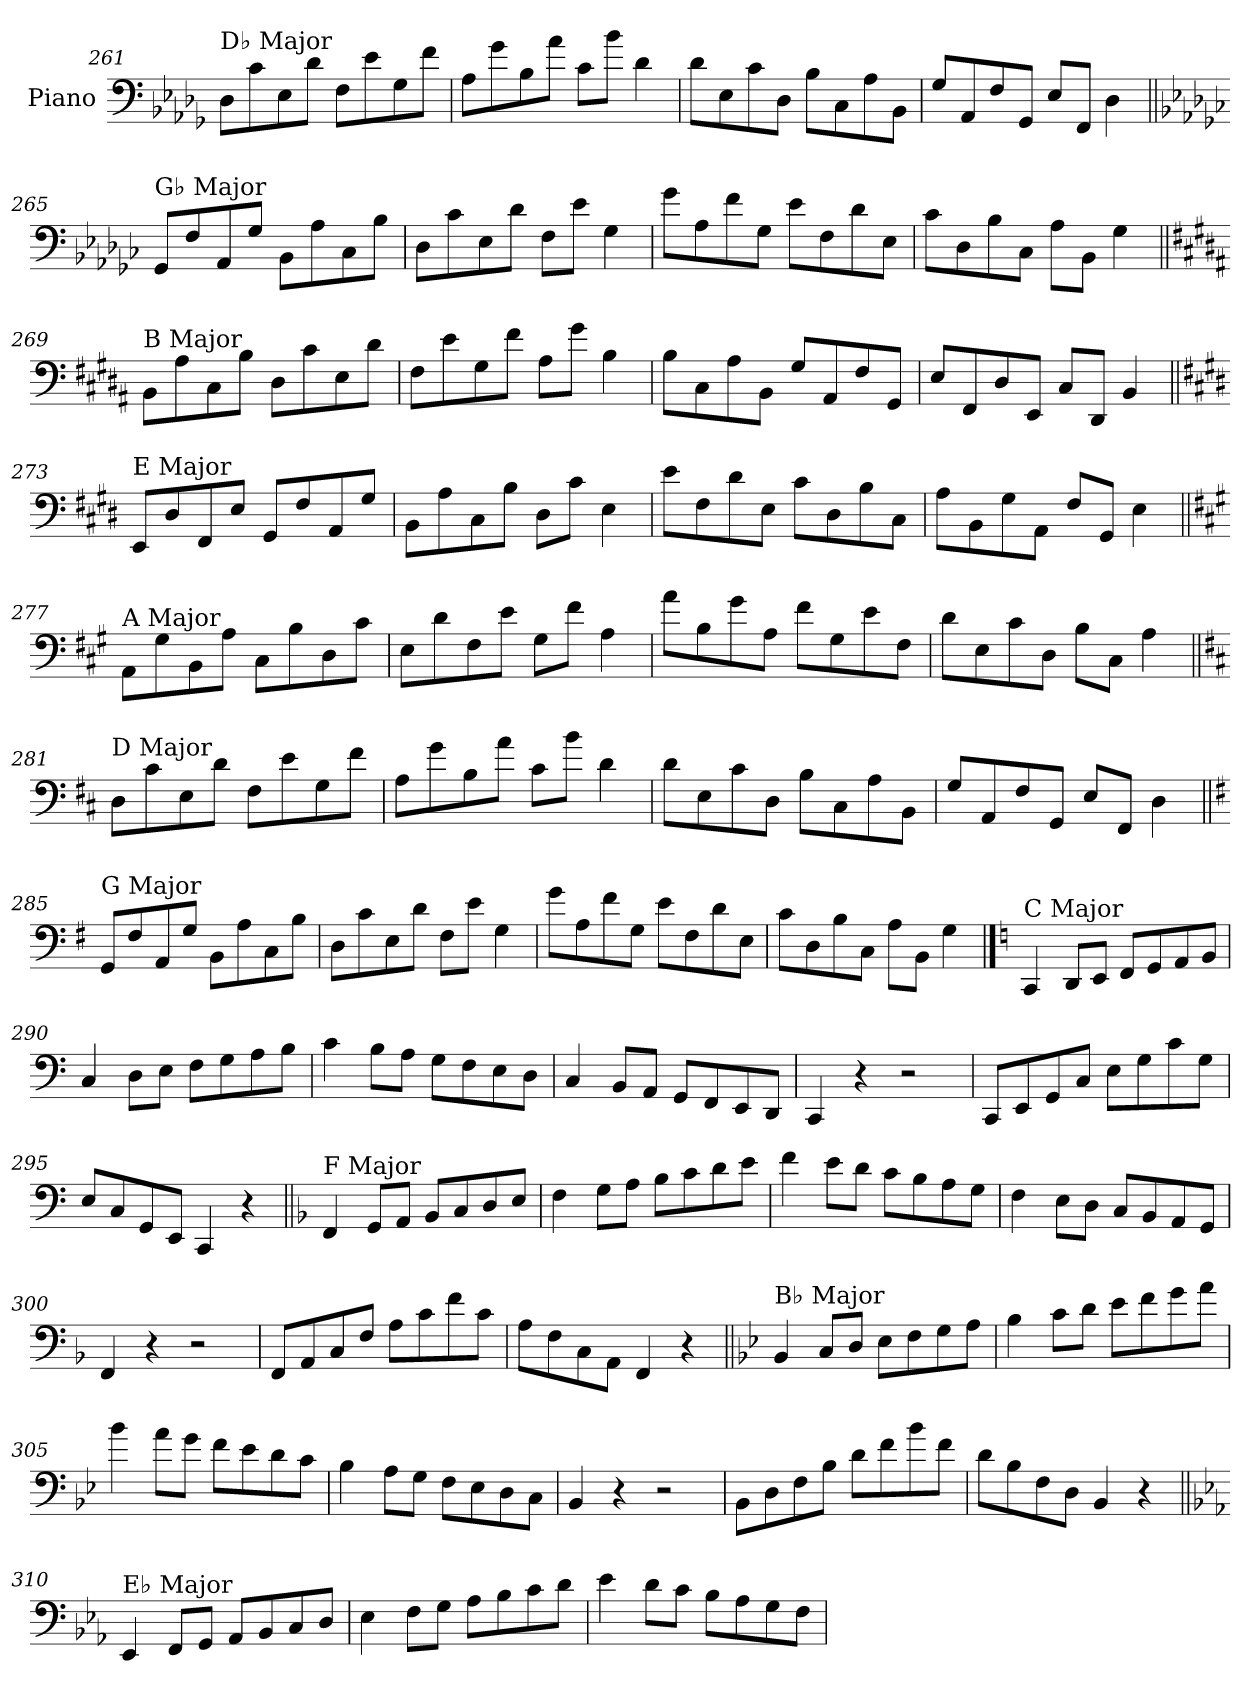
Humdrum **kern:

**kern
*part1
*staff1
*I"Piano
*I'Pno.
!!LO:LB:g=z
*clefF4
*k[b-e-a-d-g-]
=261
!LO:TX:a:t=D♭ Major
8D-\L
8c\
8E-\
8d-\J
8F\L
8e-\
8G-\
8f\J
=262
8A-\L
8g-\
8B-\
8a-\J
8c\L
8b-\J
4d-\
=263
8d-\L
8E-\
8c\
8D-\J
8B-\L
8C\
8A-\
8BB-\J
=264
8G-/L
8AA-/
8F/
8GG-/J
8E-/L
8FF/J
4D-\
!!LO:LB:g=z
=265||
*k[b-e-a-d-g-c-]
!LO:TX:a:t=G♭ Major
8GG-/L
8F/
8AA-/
8G-/J
8BB-\L
8A-\
8C-\
8B-\J
=266
8D-\L
8c-\
8E-\
8d-\J
8F\L
8e-\J
4G-\
=267
8g-\L
8A-\
8f\
8G-\J
8e-\L
8F\
8d-\
8E-\J
=268
8c-\L
8D-\
8B-\
8C-\J
8A-\L
8BB-\J
4G-\
!!LO:LB:g=z
=269||
*k[f#c#g#d#a#]
!LO:TX:a:t=B Major
8BB\L
8A#\
8C#\
8B\J
8D#\L
8c#\
8E\
8d#\J
=270
8F#\L
8e\
8G#\
8f#\J
8A#\L
8g#\J
4B\
=271
8B\L
8C#\
8A#\
8BB\J
8G#/L
8AA#/
8F#/
8GG#/J
=272
8E/L
8FF#/
8D#/
8EE/J
8C#/L
8DD#/J
4BB/
!!LO:LB:g=z
=273||
*k[f#c#g#d#]
!LO:TX:a:t=E Major
8EE/L
8D#/
8FF#/
8E/J
8GG#/L
8F#/
8AA/
8G#/J
=274
8BB\L
8A\
8C#\
8B\J
8D#\L
8c#\J
4E\
=275
8e\L
8F#\
8d#\
8E\J
8c#\L
8D#\
8B\
8C#\J
=276
8A\L
8BB\
8G#\
8AA\J
8F#/L
8GG#/J
4E\
!!LO:LB:g=z
=277||
*k[f#c#g#]
!LO:TX:a:t=A Major
8AA\L
8G#\
8BB\
8A\J
8C#\L
8B\
8D\
8c#\J
=278
8E\L
8d\
8F#\
8e\J
8G#\L
8f#\J
4A\
=279
8a\L
8B\
8g#\
8A\J
8f#\L
8G#\
8e\
8F#\J
=280
8d\L
8E\
8c#\
8D\J
8B\L
8C#\J
4A\
!!LO:LB:g=z
=281||
*k[f#c#]
!LO:TX:a:t=D Major
8D\L
8c#\
8E\
8d\J
8F#\L
8e\
8G\
8f#\J
=282
8A\L
8g\
8B\
8a\J
8c#\L
8b\J
4d\
=283
8d\L
8E\
8c#\
8D\J
8B\L
8C#\
8A\
8BB\J
=284
8G/L
8AA/
8F#/
8GG/J
8E/L
8FF#/J
4D\
!!LO:LB:g=z
=285||
*k[f#]
!LO:TX:a:t=G Major
8GG/L
8F#/
8AA/
8G/J
8BB\L
8A\
8C\
8B\J
=286
8D\L
8c\
8E\
8d\J
8F#\L
8e\J
4G\
=287
8g\L
8A\
8f#\
8G\J
8e\L
8F#\
8d\
8E\J
=288
8c\L
8D\
8B\
8C\J
8A\L
8BB\J
4G\
!!LO:PB:g=z
==289
*k[]
!LO:TX:a:t=C Major
4CC/
8DD/L
8EE/J
8FF/L
8GG/
8AA/
8BB/J
=290
4C/
8D\L
8E\J
8F\L
8G\
8A\
8B\J
=291
4c\
8B\L
8A\J
8G\L
8F\
8E\
8D\J
=292
4C/
8BB/L
8AA/J
8GG/L
8FF/
8EE/
8DD/J
=293
4CC/
4r
2r
=294
8CC/L
8EE/
8GG/
8C/J
8E\L
8G\
8c\
8G\J
=295
8E/L
8C/
8GG/
8EE/J
4CC/
4r
!!LO:LB:g=z
=296||
*k[b-]
!LO:TX:a:t=F Major
4FF/
8GG/L
8AA/J
8BB-/L
8C/
8D/
8E/J
=297
4F\
8G\L
8A\J
8B-\L
8c\
8d\
8e\J
=298
4f\
8e\L
8d\J
8c\L
8B-\
8A\
8G\J
=299
4F\
8E\L
8D\J
8C/L
8BB-/
8AA/
8GG/J
=300
4FF/
4r
2r
=301
8FF/L
8AA/
8C/
8F/J
8A\L
8c\
8f\
8c\J
=302
8A\L
8F\
8C\
8AA\J
4FF/
4r
!!LO:LB:g=z
=303||
*k[b-e-]
!LO:TX:a:t=B♭ Major
4BB-/
8C/L
8D/J
8E-\L
8F\
8G\
8A\J
=304
4B-\
8c\L
8d\J
8e-\L
8f\
8g\
8a\J
=305
4b-\
8a\L
8g\J
8f\L
8e-\
8d\
8c\J
=306
4B-\
8A\L
8G\J
8F\L
8E-\
8D\
8C\J
=307
4BB-/
4r
2r
=308
8BB-\L
8D\
8F\
8B-\J
8d\L
8f\
8b-\
8f\J
=309
8d\L
8B-\
8F\
8D\J
4BB-/
4r
!!LO:LB:g=z
=310||
*k[b-e-a-]
!LO:TX:a:t=E♭ Major
4EE-/
8FF/L
8GG/J
8AA-/L
8BB-/
8C/
8D/J
=311
4E-\
8F\L
8G\J
8A-\L
8B-\
8c\
8d\J
=312
4e-\
8d\L
8c\J
8B-\L
8A-\
8G\
8F\J
=
*-
